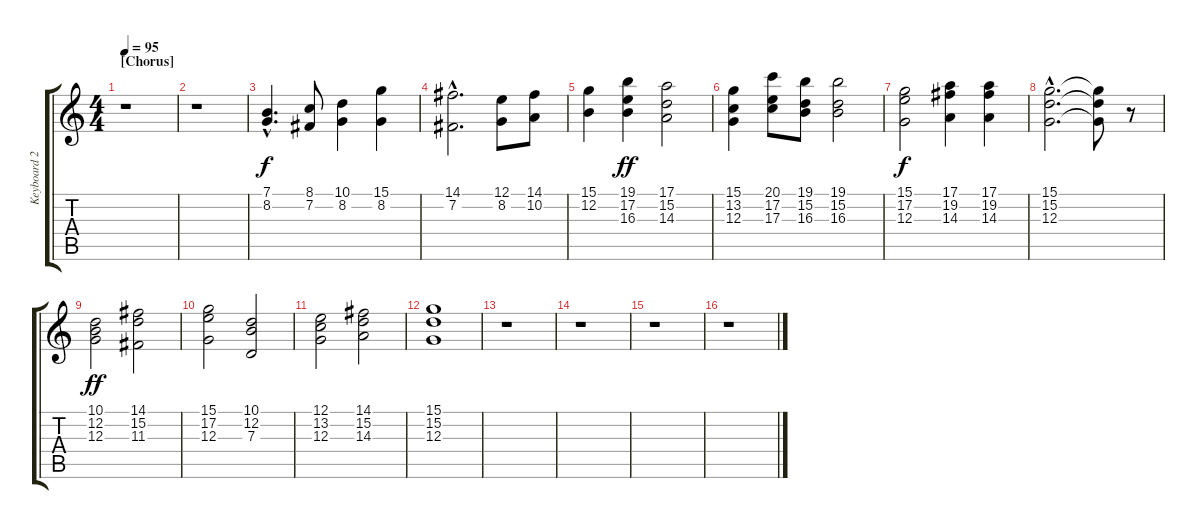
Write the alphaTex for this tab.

\track ("Keyboard 2" "Keyboard 2") {instrument brasssection}
\staff {score tabs}
\tuning (E4 B3 G3 D3 A2 E2) {hide}
\ts (4 4)
\section ("" "[Chorus]")
\tempo 95
\clef g2
\ks c
r.1{dy mf} |
r.1 |
(7.1{hac} 8.2{hac}).4{d dy f instrument brasssection} (8.1 7.2).8 (10.1 8.2).4 (15.1 8.2).4 |
(14.1{hac} 7.2{hac}).2{d} (12.1 8.2).8 (14.1 10.2).8 |
(15.1 12.2).4 (19.1 17.2 16.3).4{dy ff} (17.1 15.2 14.3).2 |
(15.1 13.2 12.3).4 (20.1 17.2 17.3).8 (19.1 15.2 16.3).8 (19.1 15.2 16.3).2 |
(15.1 17.2 12.3).2{dy f} (17.1 19.2 14.3).4 (17.1 19.2 14.3).4 |
(15.1{hac} 15.2{hac} 12.3{hac}).2{d} (15.1{t} 15.2{t} 12.3{t}).8 r.8 |
(10.1 12.2 12.3).2{dy ff} (14.1 15.2 11.3).2 |
(15.1 17.2 12.3).2 (10.1 12.2 7.3).2 |
(12.1 13.2 12.3).2 (14.1 15.2 14.3).2 |
(15.1 15.2 12.3).1 |
\section ("" "")
r.1 |
r.1 |
r.1 |
r.1
